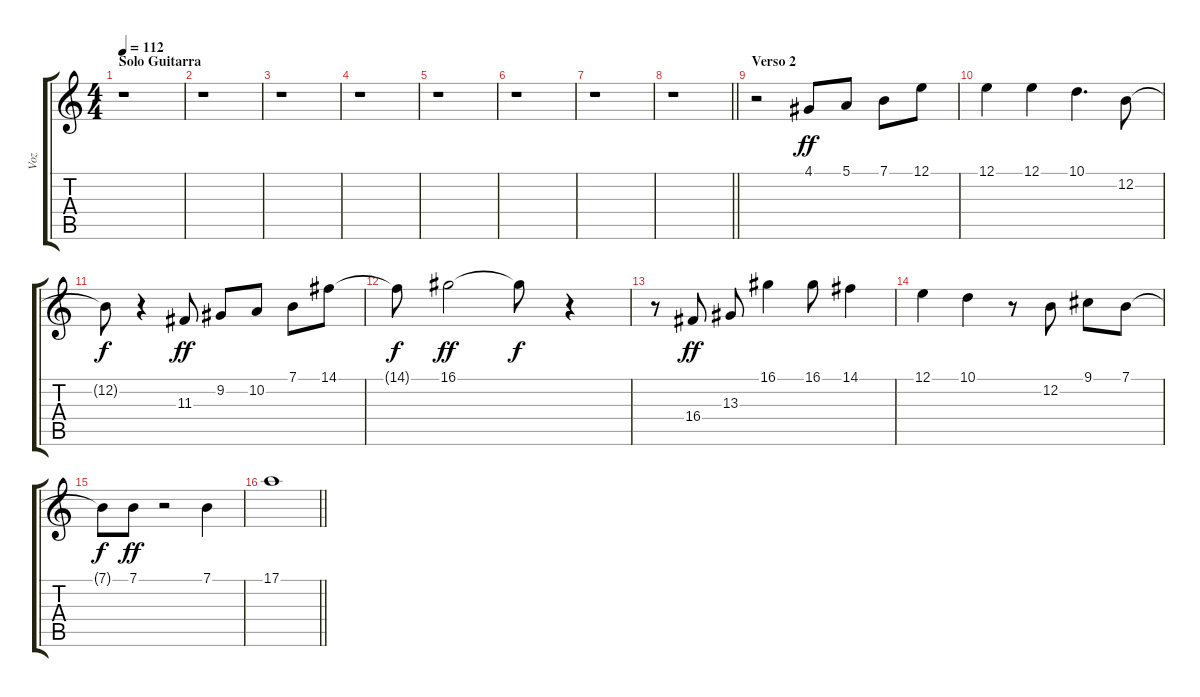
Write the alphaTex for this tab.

\track ("Voz" "Voz") {instrument lead6voice}
\staff {score tabs}
\tuning (E4 B3 G3 D3 A2 E2) {hide}
\ts (4 4)
\section ("" "Solo Guitarra")
\tempo 112
\clef g2
\ks c
r.1{dy ff} |
r.1 |
r.1 |
r.1 |
r.1 |
r.1 |
r.1 |
\barLineRight lightlight
r.1 |
\section ("" "Verso 2")
r.2 4.1.8 5.1.8 7.1.8 12.1.8 |
12.1.4 12.1.4 10.1.4{d} 12.2.8 |
12.2{t}.8{dy f} r.4 11.3.8{dy ff} 9.2.8 10.2.8 7.1.8 14.1.8 |
14.1{t}.8{dy f} 16.1.2{dy ff} 16.1{t}.8{dy f} r.4 |
r.8 16.4.8{dy ff} 13.3.8 16.1.4 16.1.8 14.1.4 |
12.1.4 10.1.4 r.8 12.2.8 9.1.8 7.1.8 |
7.1{t}.8{dy f} 7.1.8{dy ff} r.2 7.1.4 |
\barLineRight lightlight
17.1.1
